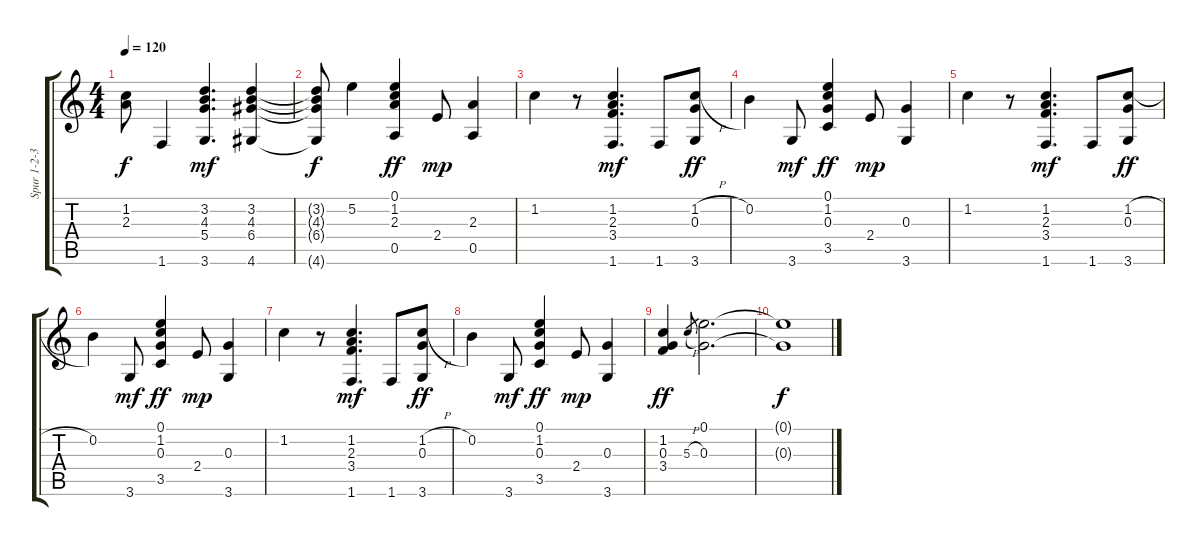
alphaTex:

\track ("Spur 1-2-3" "Spur 1-2-3") {instrument acousticguitarsteel}
\staff {score tabs}
\tuning (E4 B3 G3 D3 A2 E2) {hide}
\ts (4 4)
\tempo 120
\clef g2
\ks c
(1.2 2.3).8{dy f} 1.6.4 (3.2 4.3 5.4 3.6).4{d dy mf} (3.2 4.3 6.4 4.6).4 |
(3.2{t} 4.3{t} 6.4{t} 4.6{t}).8{dy f} 5.2.4 (0.1 1.2 2.3 0.5).4{dy ff} 2.4.8{dy mp} (2.3 0.5).4 |
1.2.4 r.8 (1.2 2.3 3.4 1.6).4{d dy mf} 1.6.8 (1.2{h} 0.3 3.6).8{dy ff} |
0.2.4 3.6.8{dy mf} (0.1 1.2 0.3 3.5).4{dy ff} 2.4.8{dy mp} (0.3 3.6).4 |
1.2.4 r.8 (1.2 2.3 3.4 1.6).4{d dy mf} 1.6.8 (1.2{h} 0.3 3.6).8{dy ff} |
0.2.4 3.6.8{dy mf} (0.1 1.2 0.3 3.5).4{dy ff} 2.4.8{dy mp} (0.3 3.6).4 |
1.2.4 r.8 (1.2 2.3 3.4 1.6).4{d dy mf} 1.6.8 (1.2{h} 0.3 3.6).8{dy ff} |
0.2.4 3.6.8{dy mf} (0.1 1.2 0.3 3.5).4{dy ff} 2.4.8{dy mp} (0.3 3.6).4 |
(1.2 0.3 3.4).4{dy ff} 5.3{h}.8{gr} (0.1 0.3).2{d} |
(0.1{t} 0.3{t}).1{dy f}
